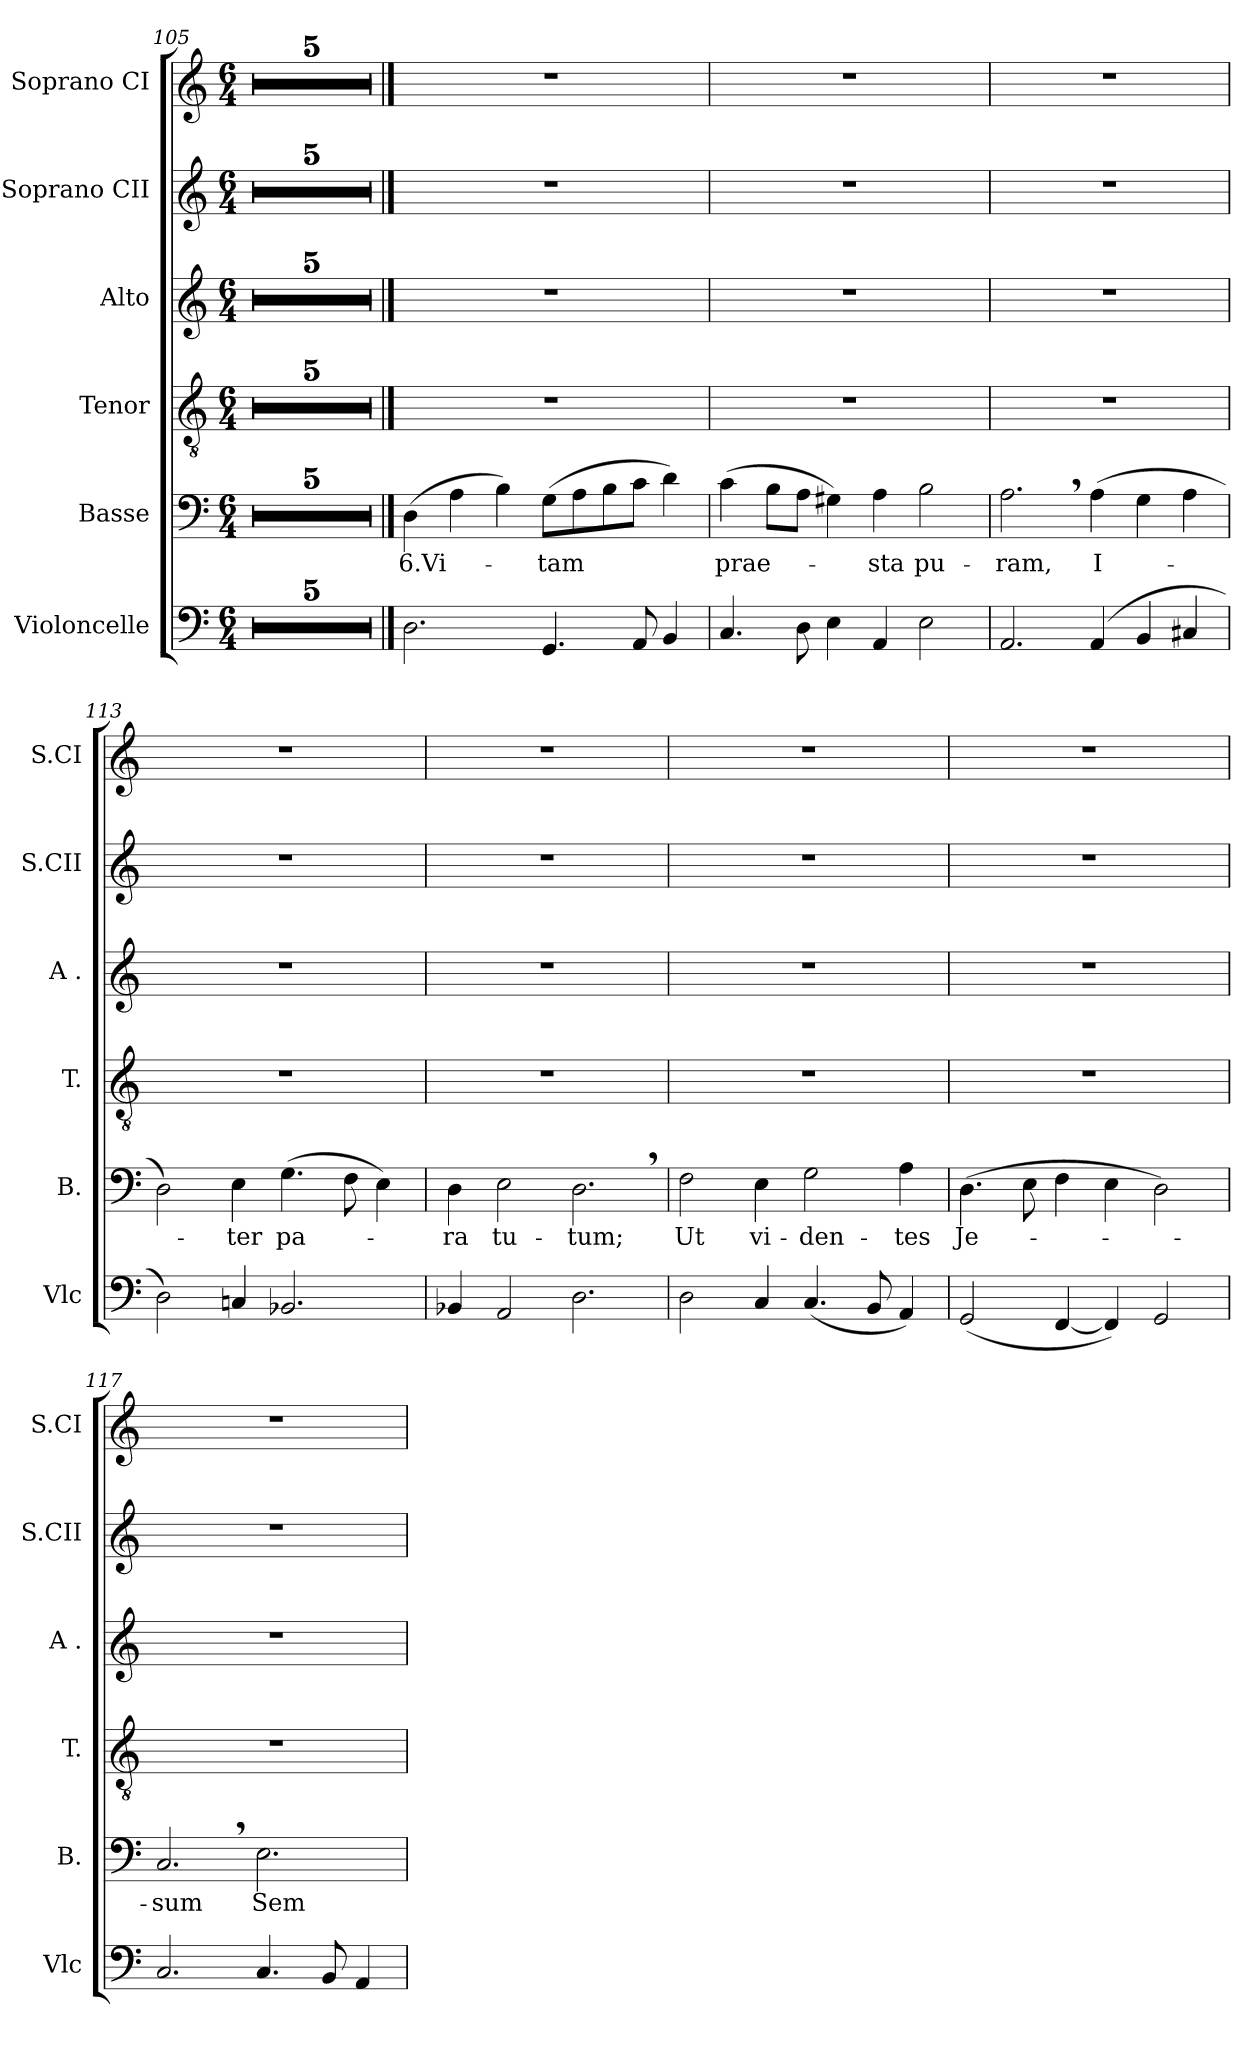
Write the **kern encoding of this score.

**kern	**kern	**text	**kern	**kern	**kern	**kern
*part6	*part5	*part5	*part4	*part3	*part2	*part1
*staff6	*staff5	*staff5	*staff4	*staff3	*staff2	*staff1
*I"Violoncelle	*I"Basse	*	*I"Tenor	*I"Alto	*I"Soprano CII	*I"Soprano CI
*I'Vlc	*I'B.	*	*I'T.	*I'A .	*I'S.CII	*I'S.CI
*clefF4	*clefF4	*	*clefGv2	*clefG2	*clefG2	*clefG2
*k[]	*k[]	*	*k[]	*k[]	*k[]	*k[]
*M6/4	*M6/4	*	*M6/4	*M6/4	*M6/4	*M6/4
=105	=105	=105	=105	=105	=105	=105
1.r	1.r	.	1.r	1.r	1.r	1.r
=106	=106	=106	=106	=106	=106	=106
1.r	1.r	.	1.r	1.r	1.r	1.r
=107	=107	=107	=107	=107	=107	=107
1.r	1.r	.	1.r	1.r	1.r	1.r
=108	=108	=108	=108	=108	=108	=108
1.r	1.r	.	1.r	1.r	1.r	1.r
=109	=109	=109	=109	=109	=109	=109
1.r	1.r	.	1.r	1.r	1.r	1.r
!!LO:LB:g=z
==110	==110	==110	==110	==110	==110	==110
!	!	!LO:LY:b	!	!	!	!
2.D\	(<4D\	6.Vi-	1.r	1.r	1.r	1.r
.	4A\	.	.	.	.	.
.	4B\)	.	.	.	.	.
!	!	!LO:LY:b	!	!	!	!
4.GG/	(8G\L	-tam	.	.	.	.
.	8A\	.	.	.	.	.
.	8B\	.	.	.	.	.
8AA/	8c\J	.	.	.	.	.
4BB/	4d\)	.	.	.	.	.
=111	=111	=111	=111	=111	=111	=111
!	!	!LO:LY:b	!	!	!	!
4.C/	(4c\	prae-	1.r	1.r	1.r	1.r
.	8B\L	.	.	.	.	.
8D\	8A\J	.	.	.	.	.
4E\	4G#X\)	.	.	.	.	.
!	!	!LO:LY:b	!	!	!	!
4AA/	4A\	-sta	.	.	.	.
!	!	!LO:LY:b	!	!	!	!
2E\	2B\	pu-	.	.	.	.
=112	=112	=112	=112	=112	=112	=112
!	!	!LO:LY:b	!	!	!	!
2.AA/	2.A,\	-ram,	1.r	1.r	1.r	1.r
!	!	!LO:LY:b	!	!	!	!
(4AA/	(4A\	I-	.	.	.	.
4BB/	4G\	.	.	.	.	.
4C#X/	4A\	.	.	.	.	.
=113	=113	=113	=113	=113	=113	=113
2D\)	2D\)	.	1.r	1.r	1.r	1.r
!	!	!LO:LY:b	!	!	!	!
4Cn/	4E\	-ter	.	.	.	.
!	!	!LO:LY:b	!	!	!	!
2.BB-X/	(4.G\	pa-	.	.	.	.
.	8F\	.	.	.	.	.
.	4E\)	.	.	.	.	.
=114	=114	=114	=114	=114	=114	=114
!	!	!LO:LY:b	!	!	!	!
4BB-X/	4D\	-ra	1.r	1.r	1.r	1.r
!	!	!LO:LY:b	!	!	!	!
2AA/	2E\	tu-	.	.	.	.
!	!	!LO:LY:b	!	!	!	!
2.D\	2.D,\	-tum;	.	.	.	.
!!LO:LB:g=z
=115	=115	=115	=115	=115	=115	=115
!	!	!LO:LY:b	!	!	!	!
2D\	2F\	Ut	1.r	1.r	1.r	1.r
!	!	!LO:LY:b	!	!	!	!
4C/	4E\	vi-	.	.	.	.
!	!	!LO:LY:b	!	!	!	!
(4.C/	2G\	-den-	.	.	.	.
8BB/	.	.	.	.	.	.
!	!	!LO:LY:b	!	!	!	!
4AA/)	4A\	-tes	.	.	.	.
=116	=116	=116	=116	=116	=116	=116
!	!	!LO:LY:b	!	!	!	!
(2GG/	(4.D\	Je-	1.r	1.r	1.r	1.r
.	8E\	.	.	.	.	.
[4FF/	4F\	.	.	.	.	.
4FF/])	4E\	.	.	.	.	.
2GG/	2D\)	.	.	.	.	.
=117	=117	=117	=117	=117	=117	=117
!	!	!LO:LY:b	!	!	!	!
2.C/	2.C,/	-sum	1.r	1.r	1.r	1.r
!	!	!LO:LY:b	!	!	!	!
4.C/	2.E\	Sem-	.	.	.	.
8BB/	.	.	.	.	.	.
4AA/	.	.	.	.	.	.
=	=	=	=	=	=	=
*-	*-	*-	*-	*-	*-	*-
